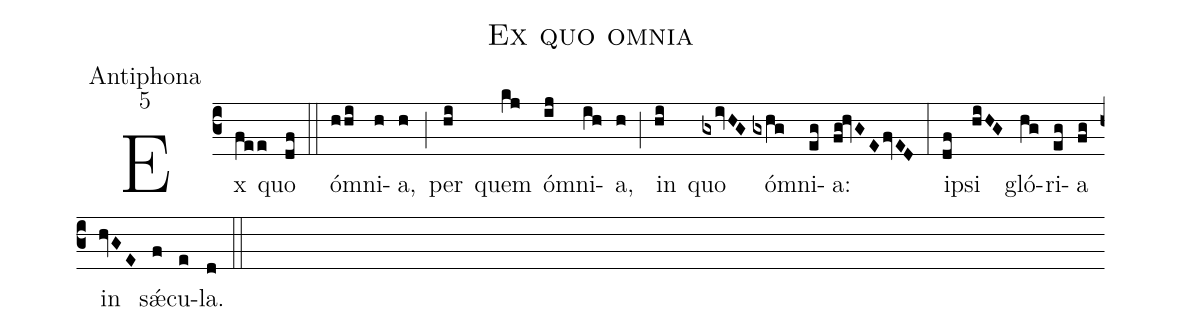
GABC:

name:Ex quo omnia;
office-part:Antiphona;
mode:5;
%%
(c3) Ex(fee) quo(df) (::)
ó(hhi)mni(h)a,(h) (;) per(hi) quem(kj) ó(ij)mni(ih)a,(h) (;) in(hi) quo(gxivHG) ó(gxhg)mni(eg)a:(fg!hvGE/fvED) (:)
i(df)psi(hiHG) gló(hg)ri(eg)a(fg) in(hvGE) s{<sp>'ae</sp>}(f)cu(e)la.(d) (::)
